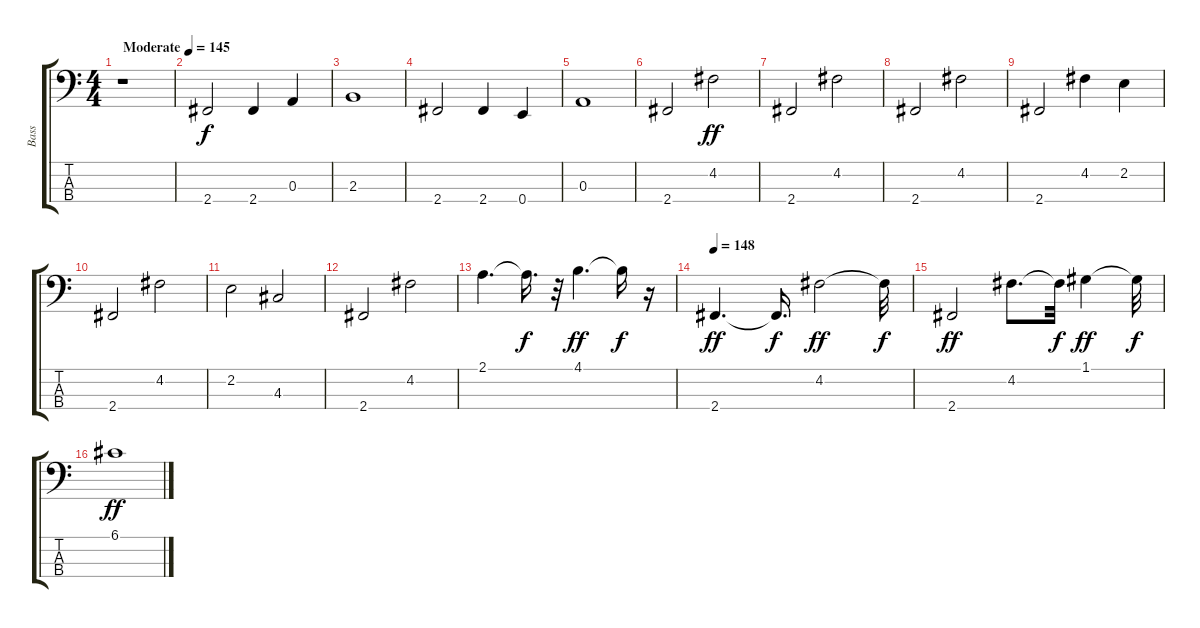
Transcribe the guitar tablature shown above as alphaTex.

\track ("Bass" "Bass") {instrument acousticbass}
\staff {score tabs}
\tuning (G2 D2 A1 E1) {hide}
\ts (4 4)
\tempo (145 "Moderate")
\clef f4
\ks c
r.1{dy f instrument acousticbass} |
2.4.2 2.4.4 0.3.4 |
2.3.1 |
2.4.2 2.4.4 0.4.4 |
0.3.1 |
2.4.2 4.2.2{dy ff} |
2.4.2 4.2.2 |
2.4.2 4.2.2 |
2.4.2 4.2.4 2.2.4 |
2.4.2 4.2.2 |
2.2.2 4.3.2 |
2.4.2 4.2.2 |
2.1.4{d} 2.1{t}.16{d dy f} r.32 4.1.4{d dy ff} 4.1{t}.16{dy f} r.16 |
\tempo 148
2.4.4{d dy ff} 2.4{t}.16{d dy f} 4.2.2{dy ff} 4.2{t}.32{dy f} |
2.4.2{dy ff} 4.2.8{d} 4.2{t}.32{dy f} 1.1.4{dy ff} 1.1{t}.32{dy f} |
6.1.1{dy ff}
